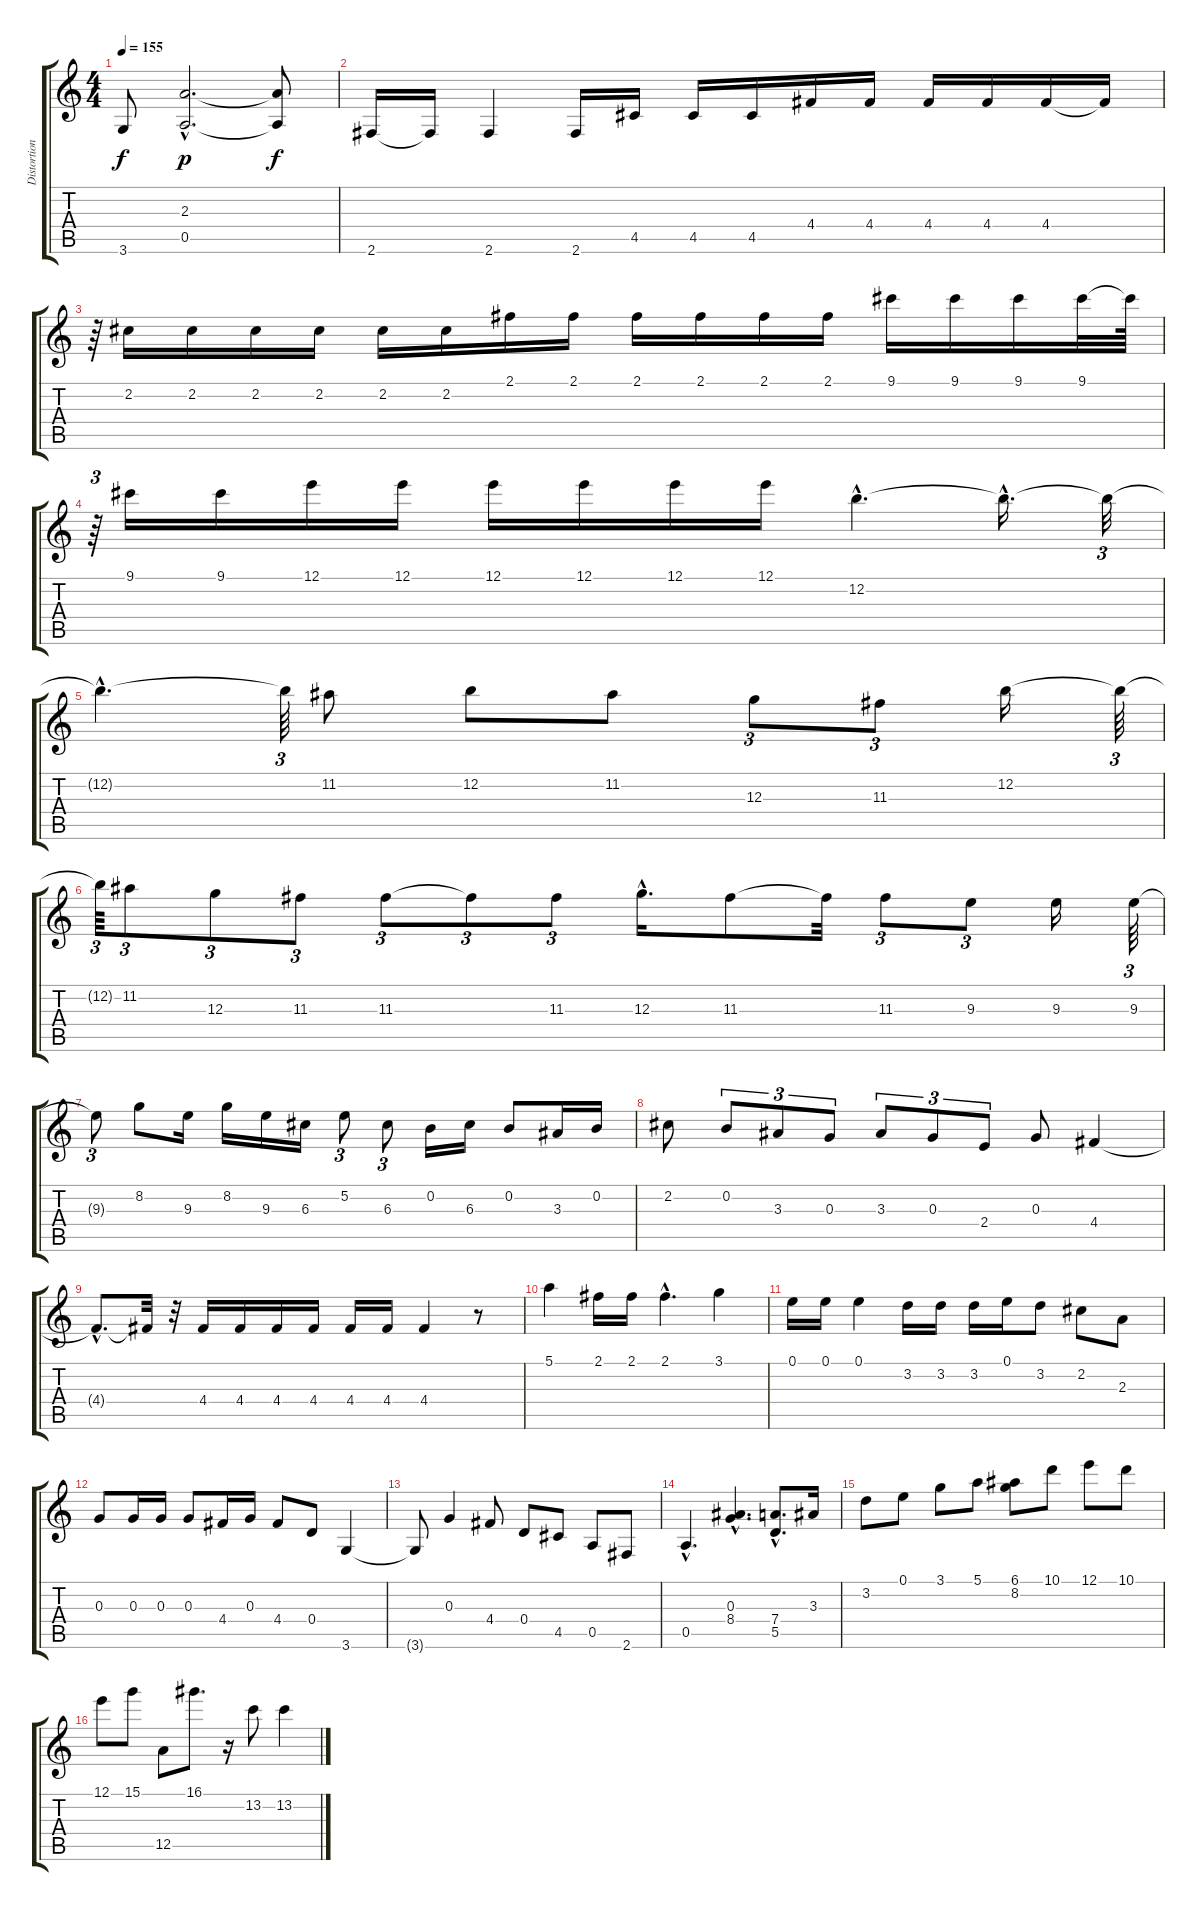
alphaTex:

\track ("Distortion Guitar" "Distortion") {instrument distortionguitar}
\staff {score tabs}
\tuning (E4 B3 G3 D3 A2 E2) {hide}
\ts (4 4)
\tempo 155
\clef g2
\ks c
3.6{t}.8{dy f} (2.3{hac} 0.5{hac}).2{d dy p volume 14} (2.3{t} 0.5{t}).8{dy f} |
2.6.16{volume 14 instrument overdrivenguitar} 2.6{t}.16 2.6.4 2.6.16 4.5.16 4.5.16 4.5.16 4.4.16 4.4.16 4.4.16 4.4.16 4.4.16 4.4{t}.16 |
r.64 2.2.16 2.2.16 2.2.16 2.2.16 2.2.16 2.2.16 2.1.16 2.1.16 2.1.16 2.1.16 2.1.16 2.1.16 9.1.16 9.1.16 9.1.16 9.1.32 9.1{t}.64 |
r.64{tu (3 2)} 9.1.16 9.1.16 12.1.16 12.1.16 12.1.16 12.1.16 12.1.16 12.1.16 12.2{hac}.4{d} 12.2{hac t}.16{d} 12.2{t}.32{tu (3 2)} |
12.2{hac t}.4{d} 12.2{t}.64{tu (3 2)} 11.2.8 12.2.8 11.2.8 12.3.8{tu (3 2)} 11.3.8{tu (3 2)} 12.2.16 12.2{t}.64{tu (3 2)} |
12.2{t}.64{tu (3 2)} 11.2.8{tu (3 2)} 12.3.8{tu (3 2)} 11.3.8{tu (3 2)} 11.3.8{tu (3 2)} 11.3{t}.8{tu (3 2)} 11.3.8{tu (3 2)} 12.3{hac}.16{d} 11.3.8 11.3{t}.32 11.3.8{tu (3 2)} 9.3.8{tu (3 2)} 9.3.16 9.3.64{tu (3 2)} |
9.3{t}.8{tu (3 2)} 8.2.8 9.3.16 8.2.16 9.3.16 6.3.16 5.2.8{tu (3 2)} 6.3.8{tu (3 2)} 0.2.16 6.3.16 0.2.8 3.3.16 0.2.16 |
2.2.8 0.2.8{tu (3 2)} 3.3.8{tu (3 2)} 0.3.8{tu (3 2)} 3.3.8{tu (3 2)} 0.3.8{tu (3 2)} 2.4.8{tu (3 2)} 0.3.8 4.4.4 |
4.4{hac t}.8{d} 4.4{t}.32 r.32 4.4.16 4.4.16 4.4.16 4.4.16 4.4.16 4.4.16 4.4.4 r.8 |
5.1.4{volume 14} 2.1.16 2.1.16 2.1{hac}.4{d} 3.1.4 |
0.1.16 0.1.16 0.1.4 3.2.16 3.2.16 3.2.16 0.1.16 3.2.8 2.2.8 2.3.8 |
0.3.8 0.3.16 0.3.16 0.3.8 4.4.16 0.3.16 4.4.8 0.4.8 3.6.4 |
3.6{t}.8 0.3.4 4.4.8 0.4.8 4.5.8 0.5.8 2.6.8 |
0.5{hac}.4{d} (0.3{hac} 8.4{hac}).4{d} (7.4{hac} 5.5{hac}).8{d} 3.3.16 |
3.2.8 0.1.8 3.1.8 5.1.8 (6.1 8.2).8 10.1.8 12.1.8 10.1.8 |
12.1.8 15.1.8 12.5.8 16.1.8{d} r.16 13.2.8 13.2.4{volume 14}
